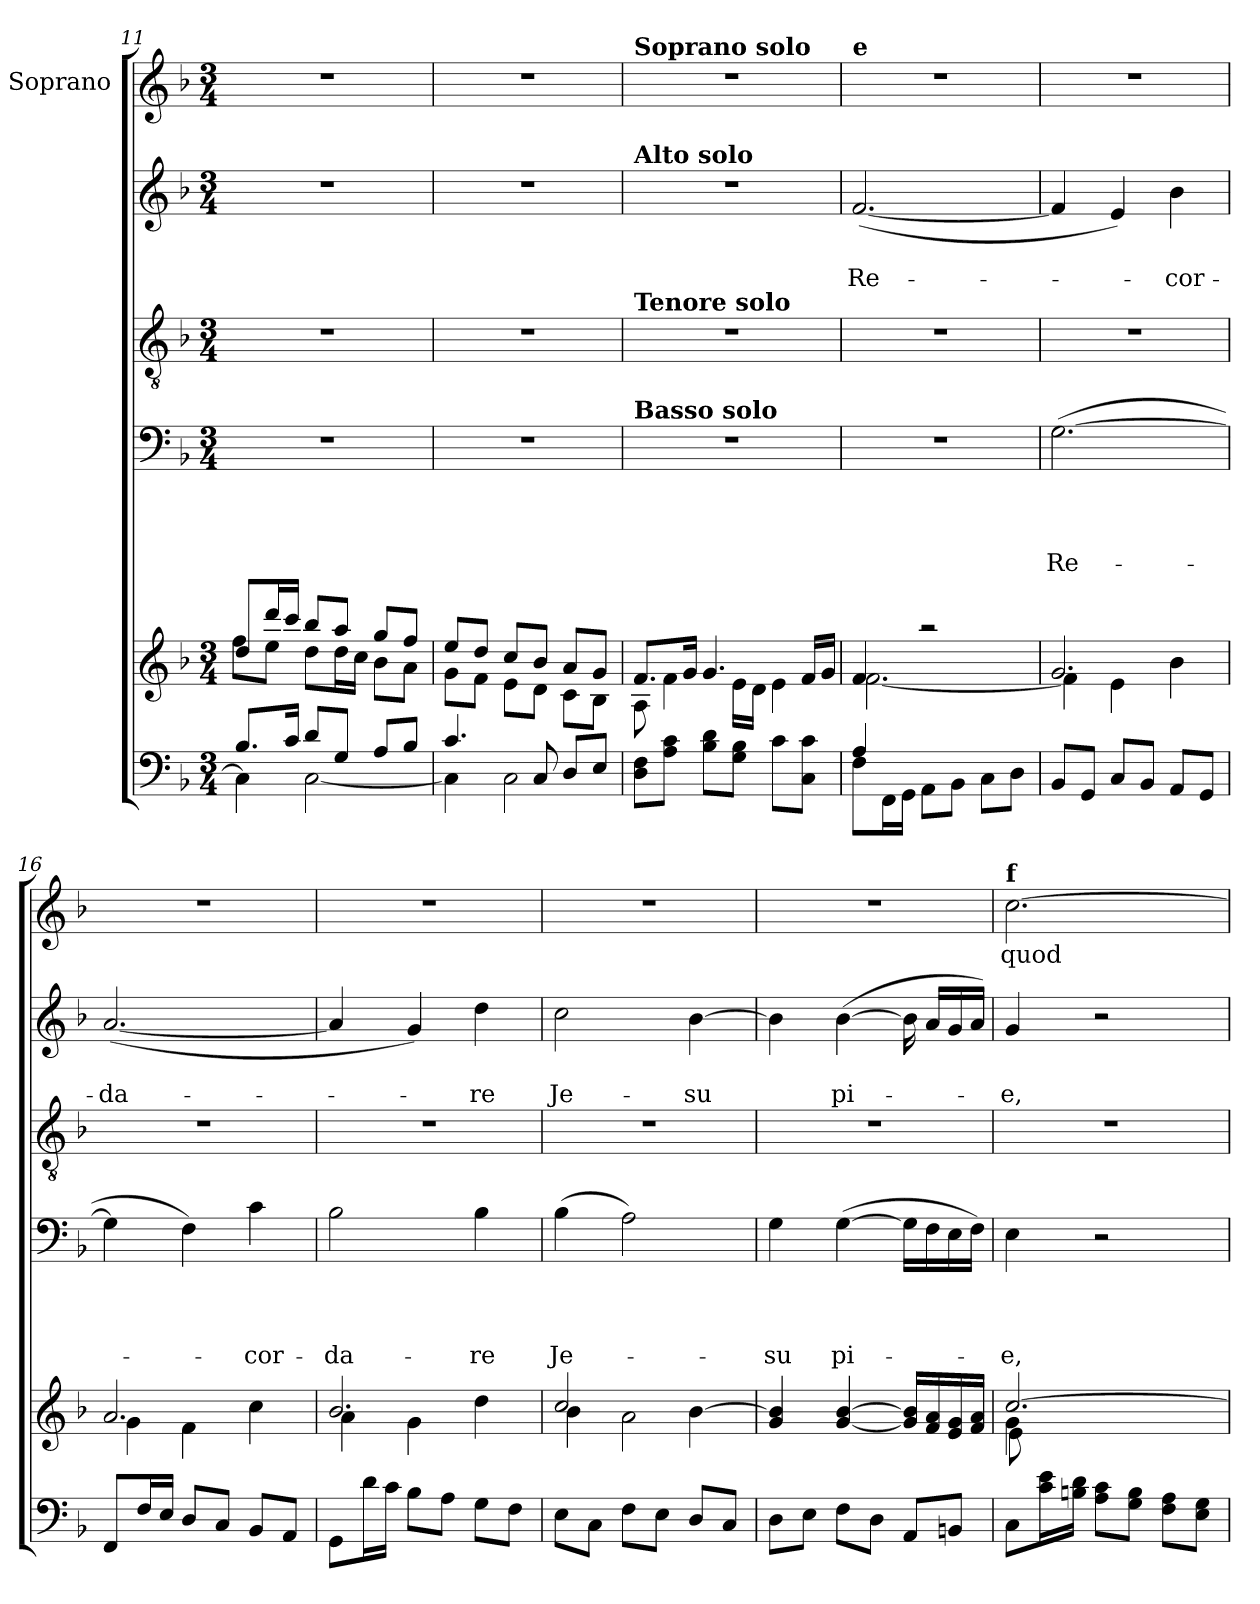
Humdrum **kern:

**kern	**kern	**kern	**text	**text	**text	**text	**kern	**kern	**text	**text	**kern	**text
*part6	*part5	*part4	*part4	*part4	*part4	*part4	*part3	*part2	*part2	*part2	*part1	*part1
*staff6	*staff5	*staff4	*staff4	*staff4	*staff4	*staff4	*staff3	*staff2	*staff2	*staff2	*staff1	*staff1
*	*	*	*	*	*	*	*	*	*	*	*I"Soprano	*
*clefF4	*clefG2	*clefF4	*	*	*	*	*clefGv2	*clefG2	*	*	*clefG2	*
*k[b-]	*k[b-]	*k[b-]	*	*	*	*	*k[b-]	*k[b-]	*	*	*k[b-]	*
*F:	*F:	*F:	*	*	*	*	*F:	*F:	*	*	*F:	*
*M3/4	*M3/4	*M3/4	*	*	*	*	*M3/4	*M3/4	*	*	*M3/4	*
=11	=11	=11	=11	=11	=11	=11	=11	=11	=11	=11	=11	=11
*^	*^	*	*	*	*	*	*	*	*	*	*	*
8.B-/L	4C\]	8dd/L	8ff\L	2.r	.	.	.	.	2.r	2.r	.	.	2.r	.
.	.	16ddd/L	8ee\J	.	.	.	.	.	.	.	.	.	.	.
16c/Jk	.	16ccc/JJ	.	.	.	.	.	.	.	.	.	.	.	.
8d/L	[>2C\	8bb-/L	8dd\L	.	.	.	.	.	.	.	.	.	.	.
8G/J	.	8aa/J	16dd\L	.	.	.	.	.	.	.	.	.	.	.
.	.	.	16cc\JJ	.	.	.	.	.	.	.	.	.	.	.
8A/L	.	8gg/L	8b-\L	.	.	.	.	.	.	.	.	.	.	.
8B-/J	.	8ff/J	8a\J	.	.	.	.	.	.	.	.	.	.	.
=12	=12	=12	=12	=12	=12	=12	=12	=12	=12	=12	=12	=12	=12	=12
4.c/	4C\]	8ee/L	8g\L	2.r	.	.	.	.	2.r	2.r	.	.	2.r	.
.	.	8dd/J	8f\J	.	.	.	.	.	.	.	.	.	.	.
.	2C\	8cc/L	8e\L	.	.	.	.	.	.	.	.	.	.	.
8C/	.	8b-/J	8d\J	.	.	.	.	.	.	.	.	.	.	.
8D/L	.	8a/L	8c\L	.	.	.	.	.	.	.	.	.	.	.
8E/J	.	8g/J	8B-\J	.	.	.	.	.	.	.	.	.	.	.
*v	*v	*	*	*	*	*	*	*	*	*	*	*	*	*
!!LO:LB:g=z
=13	=13	=13	=13	=13	=13	=13	=13	=13	=13	=13	=13	=13	=13
!	!	!	!	!	!	!	!	!	!	!	!	!LO:TX:a:B:t=Soprano solo	!
!	!	!	!	!	!	!	!	!	!LO:TX:a:B:t=Alto solo	!	!	!	!
!	!	!	!	!	!	!	!	!LO:TX:a:B:t=Tenore solo	!	!	!	!	!
!	!	!	!LO:TX:a:B:t=Basso solo	!	!	!	!	!	!	!	!	!	!
8D\ 8F\L	8.f/L	8A\	2.r	.	.	.	.	2.r	2.r	.	.	2.r	.
8A\ 8c\J	.	4f\	.	.	.	.	.	.	.	.	.	.	.
.	16g/Jk	.	.	.	.	.	.	.	.	.	.	.	.
8B-\ 8d\L	4.g/	.	.	.	.	.	.	.	.	.	.	.	.
8G\ 8B-\J	.	16e\LL	.	.	.	.	.	.	.	.	.	.	.
.	.	16d\JJ	.	.	.	.	.	.	.	.	.	.	.
8c\L	.	4e\	.	.	.	.	.	.	.	.	.	.	.
8C\ 8c\J	16f/LL	.	.	.	.	.	.	.	.	.	.	.	.
.	16g/JJ	.	.	.	.	.	.	.	.	.	.	.	.
=14	=14	=14	=14	=14	=14	=14	=14	=14	=14	=14	=14	=14	=14
*^	*	*	*	*	*	*	*	*	*	*	*	*	*
!	!	!	!	!	!	!	!	!	!	!	!	!	!LO:TX:a:B:t=e	!
!	!	!	!	!	!	!	!	!	!	!	!	!LO:LY:b	!	!
4A/	8F\L	4f/	[>2.f\	2.r	.	.	.	.	2.r	(<[<2.f/	.	Re-	2.r	.
.	16FF\L	.	.	.	.	.	.	.	.	.	.	.	.	.
.	16GG\JJ	.	.	.	.	.	.	.	.	.	.	.	.	.
2ryy	8AA\L	2raa	.	.	.	.	.	.	.	.	.	.	.	.
.	8BB-\J	.	.	.	.	.	.	.	.	.	.	.	.	.
.	8C\L	.	.	.	.	.	.	.	.	.	.	.	.	.
.	8D\J	.	.	.	.	.	.	.	.	.	.	.	.	.
=15	=15	=15	=15	=15	=15	=15	=15	=15	=15	=15	=15	=15	=15	=15
!	!	!	!	!	!	!	!	!LO:LY:b	!	!	!	!	!	!
*v	*v	*	*	*	*	*	*	*	*	*	*	*	*	*
8BB-/L	2.g/	4f\]	(>[>2.G\	.	.	.	Re-	2.r	4f/]	.	.	2.r	.
8GG/J	.	.	.	.	.	.	.	.	.	.	.	.	.
8C/L	.	4e\	.	.	.	.	.	.	4e/)	.	.	.	.
8BB-/J	.	.	.	.	.	.	.	.	.	.	.	.	.
!	!	!	!	!	!	!	!	!	!	!	!LO:LY:b	!	!
8AA/L	.	4b-\	.	.	.	.	.	.	4b-\	.	-cor-	.	.
8GG/J	.	.	.	.	.	.	.	.	.	.	.	.	.
=16	=16	=16	=16	=16	=16	=16	=16	=16	=16	=16	=16	=16	=16
!	!	!	!	!	!	!	!	!	!	!	!LO:LY:b	!	!
8FF/L	2.a/	4g\	4G\]	.	.	.	.	2.r	(<[<2.a/	.	-da-	2.r	.
16F/L	.	.	.	.	.	.	.	.	.	.	.	.	.
16E/JJ	.	.	.	.	.	.	.	.	.	.	.	.	.
8D/L	.	4f\	4F\)	.	.	.	.	.	.	.	.	.	.
8C/J	.	.	.	.	.	.	.	.	.	.	.	.	.
!	!	!	!	!	!	!	!LO:LY:b	!	!	!	!	!	!
8BB-/L	.	4cc\	4c\	.	.	.	-cor-	.	.	.	.	.	.
8AA/J	.	.	.	.	.	.	.	.	.	.	.	.	.
=17	=17	=17	=17	=17	=17	=17	=17	=17	=17	=17	=17	=17	=17
!	!	!	!	!	!	!	!LO:LY:b	!	!	!	!	!	!
8GG\L	2.b-/	4a\	2B-\	.	.	.	-da-	2.r	4a/]	.	.	2.r	.
16d\L	.	.	.	.	.	.	.	.	.	.	.	.	.
16c\JJ	.	.	.	.	.	.	.	.	.	.	.	.	.
8B-\L	.	4g\	.	.	.	.	.	.	4g/)	.	.	.	.
8A\J	.	.	.	.	.	.	.	.	.	.	.	.	.
!	!	!	!	!	!	!	!LO:LY:b	!	!	!	!LO:LY:b	!	!
8G\L	.	4dd\	4B-\	.	.	.	-re	.	4dd\	.	-re	.	.
8F\J	.	.	.	.	.	.	.	.	.	.	.	.	.
=18	=18	=18	=18	=18	=18	=18	=18	=18	=18	=18	=18	=18	=18
!	!	!	!	!	!	!	!LO:LY:b	!	!	!	!LO:LY:b	!	!
8E\L	2cc/	4b-\	(>4B-\	.	.	.	Je-	2.r	2cc\	.	Je-	2.r	.
8C\J	.	.	.	.	.	.	.	.	.	.	.	.	.
8F\L	.	2a\	2A\)	.	.	.	.	.	.	.	.	.	.
8E\J	.	.	.	.	.	.	.	.	.	.	.	.	.
!	!	!	!	!	!	!	!	!	!	!	!LO:LY:b	!	!
8D/L	[>4b-\	.	.	.	.	.	.	.	[>4b-\	.	-su	.	.
8C/J	.	.	.	.	.	.	.	.	.	.	.	.	.
*	*v	*v	*	*	*	*	*	*	*	*	*	*	*
!!LO:LB:g=z
=19	=19	=19	=19	=19	=19	=19	=19	=19	=19	=19	=19	=19
!	!	!	!	!	!	!LO:LY:b	!	!	!	!	!	!
8D\L	4g/ 4b-\]	4G\	.	.	.	-su	2.r	4b-\]	.	.	2.r	.
8E\J	.	.	.	.	.	.	.	.	.	.	.	.
!	!	!	!	!	!	!LO:LY:b	!	!	!	!LO:LY:b	!	!
8F\L	[<4g/ [<4b-/	(>[>4G\	.	.	.	pi-	.	(>[>4b-\	.	pi-	.	.
8D\J	.	.	.	.	.	.	.	.	.	.	.	.
8AA/L	16g/] 16b-/]LL	16G\LL]	.	.	.	.	.	16b-\]	.	.	.	.
.	16f/ 16a/	16F\	.	.	.	.	.	16a/LL	.	.	.	.
8BBn/J	16e/ 16g/	16E\	.	.	.	.	.	16g/	.	.	.	.
.	16f/ 16a/JJ	16F\JJ)	.	.	.	.	.	16a/JJ)	.	.	.	.
=20	=20	=20	=20	=20	=20	=20	=20	=20	=20	=20	=20	=20
*	*^	*	*	*	*	*	*	*	*	*	*	*
*	*	*^	*	*	*	*	*	*	*	*	*	*	*
!	!	!	!	!	!	!	!	!	!	!	!	!	!LO:TX:a:B:t=f	!
!	!	!	!	!	!	!	!	!LO:LY:b	!	!	!	!LO:LY:b	!	!LO:LY:b
8C\L	[<2.cc/	4g\	8e\	4E\	.	.	.	-e,-	2.r	4g/	.	-e,	[>2.cc\	quod
16c\ 16e\L	.	.	2ryy	.	.	.	.	.	.	.	.	.	.	.
16Bn\ 16d\JJ	.	.	.	.	.	.	.	.	.	.	.	.	.	.
8A\ 8c\L	.	2ryy	.	2r	.	.	.	.	.	2r	.	.	.	.
8G\ 8B\J	.	.	.	.	.	.	.	.	.	.	.	.	.	.
8F\ 8A\L	.	.	.	.	.	.	.	.	.	.	.	.	.	.
8E\ 8G\J	.	.	8ryy	.	.	.	.	.	.	.	.	.	.	.
*	*v	*v	*v	*	*	*	*	*	*	*	*	*	*	*
=	=	=	=	=	=	=	=	=	=	=	=	=
*-	*-	*-	*-	*-	*-	*-	*-	*-	*-	*-	*-	*-
